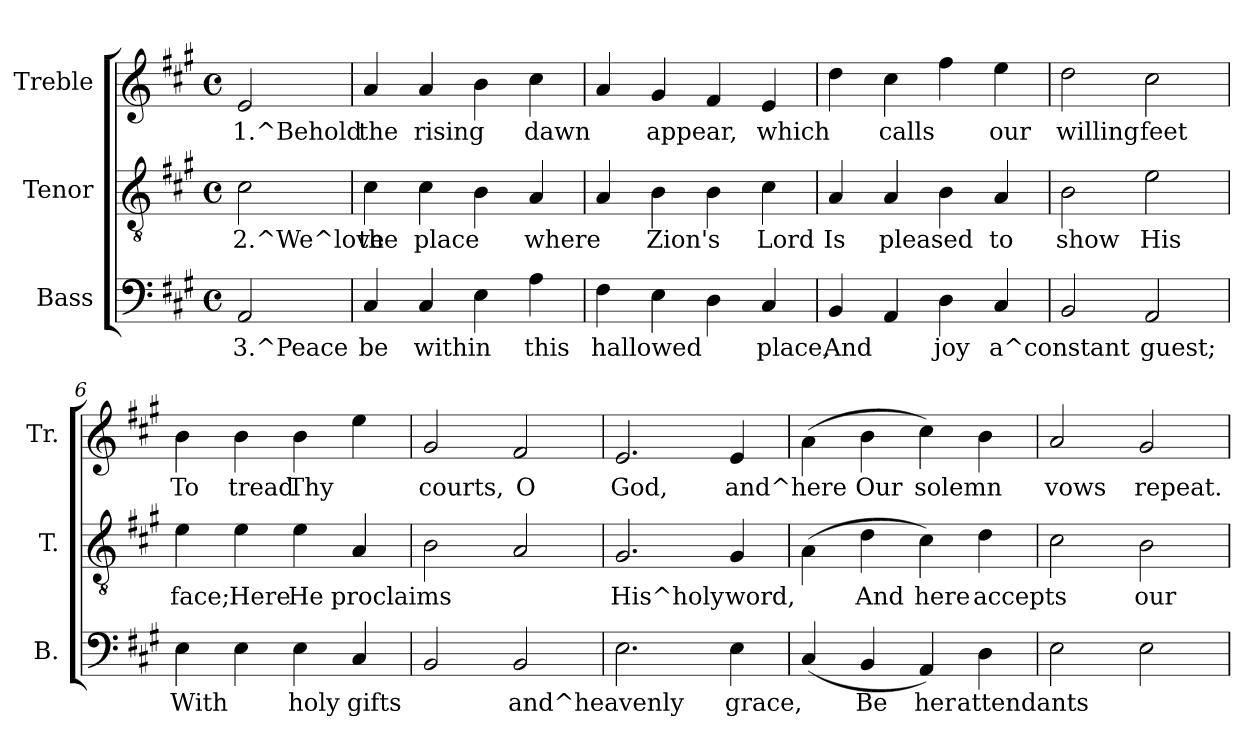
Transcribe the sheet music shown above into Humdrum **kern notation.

**kern	**text	**kern	**text	**kern	**text
*part3	*part3	*part2	*part2	*part1	*part1
*staff3	*staff3	*staff2	*staff2	*staff1	*staff1
*I"Bass	*	*I"Tenor	*	*I"Treble	*
*I'B.	*	*I'T.	*	*I'Tr.	*
!!LO:PB:g=z
*stria5	*	*stria5	*	*stria5	*
*clefF4	*	*clefGv2	*	*clefG2	*
*k[f#c#g#]	*	*k[f#c#g#]	*	*k[f#c#g#]	*
*A:	*	*A:	*	*A:	*
*M4/4	*	*M4/4	*	*M4/4	*
*met(c)	*	*met(c)	*	*met(c)	*
=1	=1	=1	=1	=1	=1
!	!LO:LY:b:rj	!	!LO:LY:b:rj	!	!LO:LY:b:rj
2AA/	3.^Peace	2c#\	2.^We^love	2e/	1.^Behold
=2	=2	=2	=2	=2	=2
!	!LO:LY:b:rj	!	!LO:LY:b:rj	!	!LO:LY:b:rj
4C#/	be	4c#\	the	4a/	the
!	!LO:LY:b:rj	!	!LO:LY:b:rj	!	!LO:LY:b:rj
4C#/	within	4c#\	place	4a/	rising
!	!LO:LY:b:rj	!	!LO:LY:b:rj	!	!LO:LY:b:rj
4E\	.	4B\	.	4b\	.
!	!LO:LY:b:rj	!	!LO:LY:b:rj	!	!LO:LY:b:rj
4A\	this	4A/	where	4cc#\	dawn
=3	=3	=3	=3	=3	=3
!	!LO:LY:b:rj	!	!LO:LY:b:rj	!	!LO:LY:b:rj
4F#\	hallowed	4A/	.	4a/	.
!	!LO:LY:b:rj	!	!LO:LY:b:rj	!	!LO:LY:b:rj
4E\	.	4B\	Zion's	4g#/	appear,
!	!LO:LY:b:rj	!	!LO:LY:b:rj	!	!LO:LY:b:rj
4D\	.	4B\	.	4f#/	.
!	!LO:LY:b:rj	!	!LO:LY:b:rj	!	!LO:LY:b:rj
4C#/	place,	4c#\	Lord	4e/	which
=4	=4	=4	=4	=4	=4
!	!LO:LY:b:rj	!	!LO:LY:b:rj	!	!LO:LY:b:rj
4BB/	And	4A/	Is	4dd\	.
!	!LO:LY:b:rj	!	!LO:LY:b:rj	!	!LO:LY:b:rj
4AA/	.	4A/	pleased	4cc#\	calls
!	!LO:LY:b:rj	!	!LO:LY:b:rj	!	!LO:LY:b:rj
4D\	joy	4B\	.	4ff#\	.
!	!LO:LY:b:rj	!	!LO:LY:b:rj	!	!LO:LY:b:rj
4C#/	a^constant	4A/	to	4ee\	our
=5	=5	=5	=5	=5	=5
!	!LO:LY:b:rj	!	!LO:LY:b:rj	!	!LO:LY:b:rj
2BB/	.	2B\	show	2dd>\	willing
!	!LO:LY:b:rj	!	!LO:LY:b:rj	!	!LO:LY:b:rj
2AA/	guest;	2e\	His	2cc#\	feet
=6	=6	=6	=6	=6	=6
!	!LO:LY:b:rj	!	!LO:LY:b:rj	!	!LO:LY:b:rj
4E\	With	4e\	face;	4b\	To
!	!LO:LY:b:rj	!	!LO:LY:b:rj	!	!LO:LY:b:rj
4E\	.	4e\	Here	4b\	tread
!	!LO:LY:b:rj	!	!LO:LY:b:rj	!	!LO:LY:b:rj
4E\	holy	4e\	He	4b\	Thy
!	!LO:LY:b:rj	!	!LO:LY:b:rj	!	!LO:LY:b:rj
4C#/	gifts	4A/	proclaims	4ee\	.
=7	=7	=7	=7	=7	=7
!	!LO:LY:b:rj	!	!LO:LY:b:rj	!	!LO:LY:b:rj
2BB/	.	2B\	.	2g#/	courts,
!	!LO:LY:b:rj	!	!LO:LY:b:rj	!	!LO:LY:b:rj
2BB/	and^heavenly	2A/	.	2f#/	O
=8	=8	=8	=8	=8	=8
!	!LO:LY:b:rj	!	!LO:LY:b:rj	!	!LO:LY:b:rj
2.E\	.	2.G#/	His^holy	2.e/	God,
!	!LO:LY:b:rj	!	!LO:LY:b:rj	!	!LO:LY:b:rj
4E\	grace,	4G#/	word,	4e/	and^here
=9	=9	=9	=9	=9	=9
!	!LO:LY:b:rj	!	!LO:LY:b:rj	!	!LO:LY:b:rj
(<4C#/	.	(>4A\	.	(>4a\	.
!	!LO:LY:b:rj	!	!LO:LY:b:rj	!	!LO:LY:b:rj
4BB/	Be	4d\	And	4b\	Our
!	!LO:LY:b:rj	!	!LO:LY:b:rj	!	!LO:LY:b:rj
4AA/)	her	4c#\)	here	4cc#\)	solemn
!	!LO:LY:b:rj	!	!LO:LY:b:rj	!	!LO:LY:b:rj
4D\	attendants	4d\	accepts	4b\	.
=10	=10	=10	=10	=10	=10
!	!LO:LY:b:rj	!	!LO:LY:b:rj	!	!LO:LY:b:rj
2E\	.	2c#\	.	2a/	vows
!	!LO:LY:b:rj	!	!LO:LY:b:rj	!	!LO:LY:b:rj
2E\	.	2B\	our	2g#/	repeat.
=	=	=	=	=	=
*-	*-	*-	*-	*-	*-
